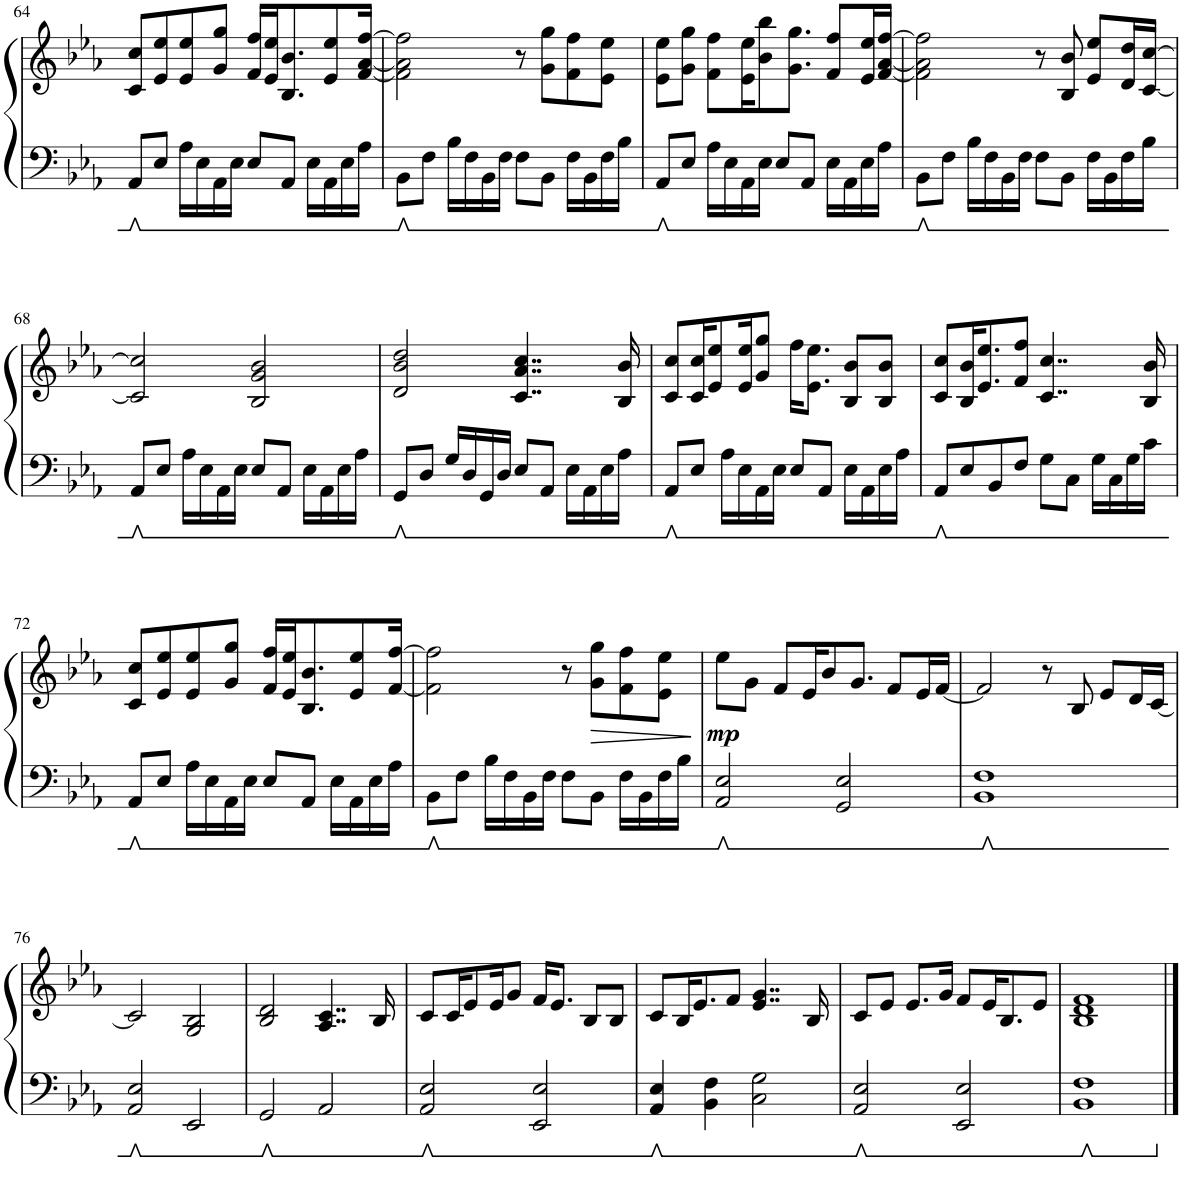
**kern	**kern	**dynam
*part1	*part1	*part1
*staff2	*staff1	*staff1/2
*I"Piano	*	*
*I'Pno.	*	*
!!LO:PB:g=z
*clefF4	*clefG2	*
*k[b-e-a-]	*k[b-e-a-]	*
*M4/4	*M4/4	*
=64	=64	=64
8AA-/L	8c/ 8cc/L	.
8E-/J	8e-/ 8ee-/	.
16A-\LL	8e-/ 8ee-/	.
16E-\	.	.
16AA-\	8g/ 8gg/J	.
16E-\JJ	.	.
8E-/L	16f/ 16ff/LL	.
.	16e-/ 16ee-/J	.
8AA-/J	8.B-/ 8.b-/	.
16E-\LL	.	.
16AA-\	8e-/ 8ee-/	.
16E-\	.	.
16A-\JJ	[16f/ [16a-/ [16ff/Jk	.
=65	=65	=65
8BB-\L	2f\] 2a-\] 2ff\]	.
8F\J	.	.
16B-\LL	.	.
16F\	.	.
16BB-\	.	.
16F\JJ	.	.
8F\L	8r	.
8BB-\J	8g\ 8gg\L	.
16F\LL	8f\ 8ff\	.
16BB-\	.	.
16F\	8e-\ 8ee-\J	.
16B-\JJ	.	.
=66	=66	=66
8AA-/L	8e-\ 8ee-\L	.
8E-/J	8g\ 8gg\J	.
16A-\LL	8f\ 8ff\L	.
16E-\	.	.
16AA-\	16e-\ 16ee-\K	.
16E-\JJ	8b-\ 8bb-\	.
8E-/L	.	.
.	8.g\ 8.gg\J	.
8AA-/J	.	.
16E-\LL	8f/ 8ff/L	.
16AA-\	.	.
16E-\	16e-/ 16ee-/L	.
16A-\JJ	[16f/ [16a-/ [16ff/JJ	.
=67	=67	=67
8BB-\L	2f\] 2a-\] 2ff\]	.
8F\J	.	.
16B-\LL	.	.
16F\	.	.
16BB-\	.	.
16F\JJ	.	.
8F\L	8r	.
8BB-\J	8B-/ 8b-/	.
16F\LL	8e-/ 8ee-/L	.
16BB-\	.	.
16F\	16d/ 16dd/L	.
16B-\JJ	[16c/ [16cc/JJ	.
!!LO:LB:g=z
=68	=68	=68
8AA-/L	2c/] 2cc/]	.
8E-/J	.	.
16A-\LL	.	.
16E-\	.	.
16AA-\	.	.
16E-\JJ	.	.
8E-/L	2B-/ 2g/ 2b-/	.
8AA-/J	.	.
16E-\LL	.	.
16AA-\	.	.
16E-\	.	.
16A-\JJ	.	.
=69	=69	=69
8GG/L	2d/ 2b-/ 2dd/	.
8D/J	.	.
16G/LL	.	.
16D/	.	.
16GG/	.	.
16D/JJ	.	.
8E-/L	4..c/ 4..a-/ 4..cc/	.
8AA-/J	.	.
16E-\LL	.	.
16AA-\	.	.
16E-\	.	.
16A-\JJ	16B-/ 16b-/	.
=70	=70	=70
8AA-/L	8c/ 8cc/L	.
8E-/J	16c/ 16cc/K	.
.	8e-/ 8ee-/	.
16A-\LL	.	.
16E-\	16e-/ 16ee-/K	.
16AA-\	8g/ 8gg/J	.
16E-\JJ	.	.
8E-/L	16ff\KL	.
.	8.e-\ 8.ee-\J	.
8AA-/J	.	.
16E-\LL	8B-/ 8b-/L	.
16AA-\	.	.
16E-\	8B-/ 8b-/J	.
16A-\JJ	.	.
=71	=71	=71
8AA-/L	8c/ 8cc/L	.
8E-/	16B-/ 16b-/K	.
.	8.e-/ 8.ee-/	.
8BB-/	.	.
8F/J	8f/ 8ff/J	.
8G\L	4..c/ 4..cc/	.
8C\J	.	.
16G\LL	.	.
16C\	.	.
16G\	.	.
16c\JJ	16B-/ 16b-/	.
!!LO:LB:g=z
=72	=72	=72
8AA-/L	8c/ 8cc/L	.
8E-/J	8e-/ 8ee-/	.
16A-\LL	8e-/ 8ee-/	.
16E-\	.	.
16AA-\	8g/ 8gg/J	.
16E-\JJ	.	.
8E-/L	16f/ 16ff/LL	.
.	16e-/ 16ee-/J	.
8AA-/J	8.B-/ 8.b-/	.
16E-\LL	.	.
16AA-\	8e-/ 8ee-/	.
16E-\	.	.
16A-\JJ	[16f/ [16ff/Jk	.
=73	=73	=73
8BB-\L	2f\] 2ff\]	.
8F\J	.	.
16B-\LL	.	.
16F\	.	.
16BB-\	.	.
16F\JJ	.	.
8F\L	8r	.
!	!	!LO:HP:b
8BB-\J	8g\ 8gg\L	>
16F\LL	8f\ 8ff\	.
16BB-\	.	.
16F\	8e-\ 8ee-\J	.
16B-\JJ	.	.
.	.	]
=74	=74	=74
!	!	!LO:DY:b
2AA-/ 2E-/	8ee-\L	mp
.	8g\J	.
.	8f/L	.
.	16e-/K	.
.	8b-/	.
2GG/ 2E-/	.	.
.	8.g/J	.
.	8f/L	.
.	16e-/L	.
.	[16f/JJ	.
=75	=75	=75
1BB- 1F	2f/]	.
.	8r	.
.	8B-/	.
.	8e-/L	.
.	16d/L	.
.	[16c/JJ	.
!!LO:LB:g=z
=76	=76	=76
2AA-/ 2E-/	2c/]	.
2EE-/	2G/ 2B-/	.
=77	=77	=77
2GG/	2B-/ 2d/	.
2AA-/	4..A-/ 4..c/	.
.	16B-/	.
=78	=78	=78
2AA-/ 2E-/	8c/L	.
.	16c/K	.
.	8e-/	.
.	16e-/K	.
.	8g/J	.
2EE-/ 2E-/	16f/KL	.
.	8.e-/J	.
.	8B-/L	.
.	8B-/J	.
=79	=79	=79
4AA-/ 4E-/	8c/L	.
.	16B-/K	.
.	8.e-/	.
4BB-\ 4F\	.	.
.	8f/J	.
2C\ 2G\	4..e-/ 4..g/	.
.	16B-/	.
=80	=80	=80
2AA-/ 2E-/	8c/L	.
.	8e-/J	.
.	8.e-/L	.
.	16g/Jk	.
2EE-/ 2E-/	8f/L	.
.	16e-/K	.
.	8.B-/	.
.	8e-/J	.
=81	=81	=81
1BB- 1F	1B- 1d 1f	.
==	==	==
*-	*-	*-
